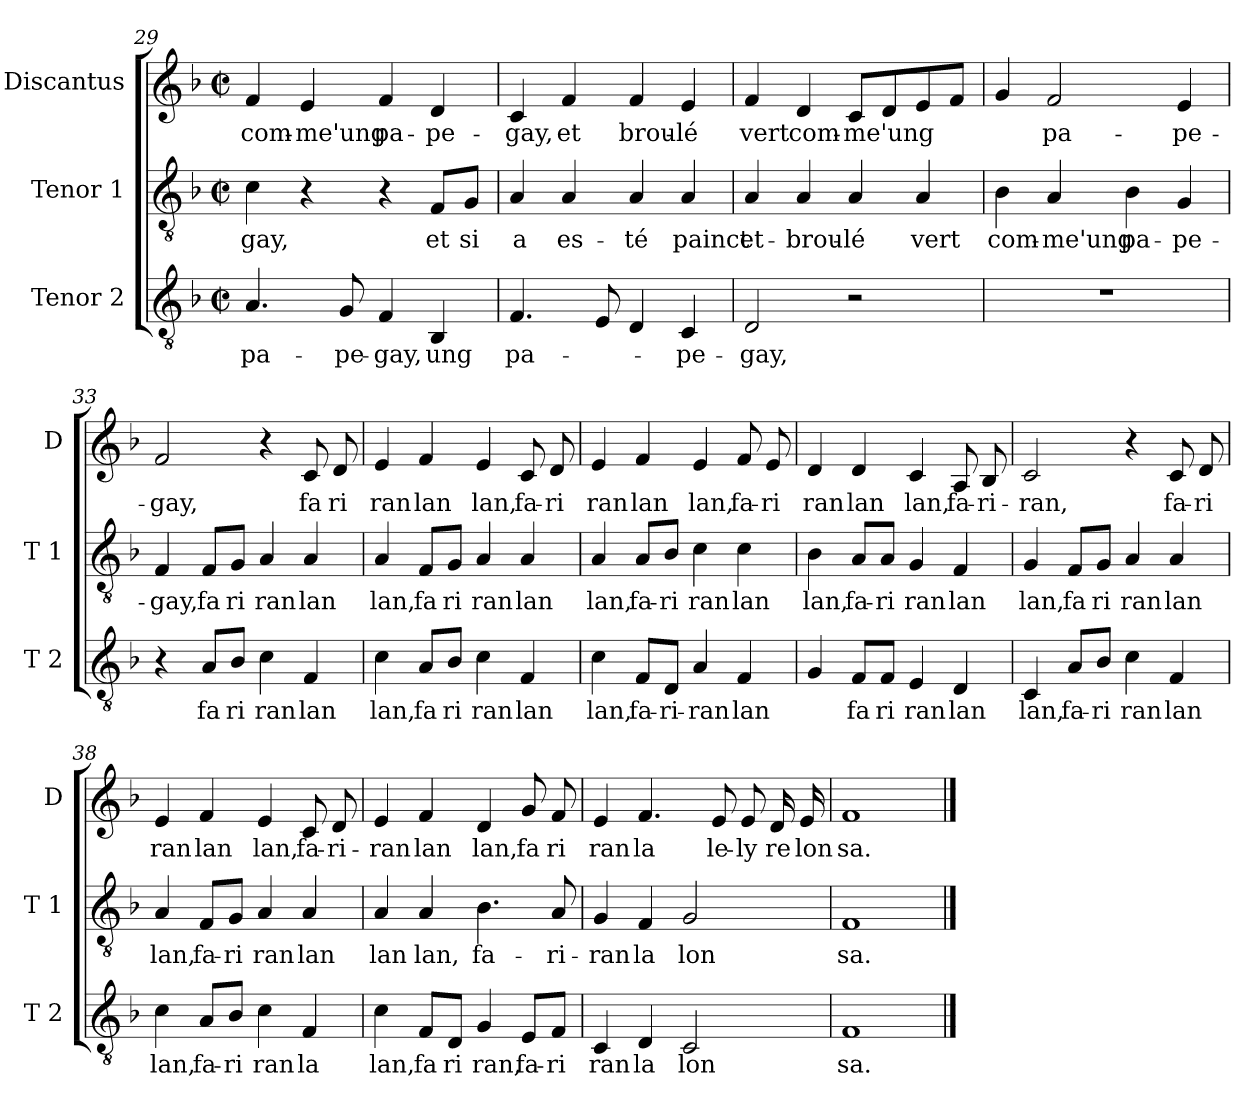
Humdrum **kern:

**kern	**text	**kern	**text	**kern	**text
*part3	*part3	*part2	*part2	*part1	*part1
*staff3	*staff3	*staff2	*staff2	*staff1	*staff1
*I"Tenor 2	*	*I"Tenor 1	*	*I"Discantus	*
*I'T 2	*	*I'T 1	*	*I'D	*
!!LO:PB:g=z
*clefGv2	*	*clefGv2	*	*clefG2	*
*k[b-]	*	*k[b-]	*	*k[b-]	*
*F:	*	*F:	*	*F:	*
*M2/2	*	*M2/2	*	*M2/2	*
*met(c|)	*	*met(c|)	*	*met(c|)	*
=29	=29	=29	=29	=29	=29
!	!LO:LY:b	!	!LO:LY:b	!	!LO:LY:b
4.A/	pa-	4c\	-gay,	4f/	com-
!	!	!	!	!	!LO:LY:b
.	.	4r	.	4e/	-me'ung
!	!LO:LY:b	!	!	!	!
8G/	-pe-	.	.	.	.
!	!LO:LY:b	!	!	!	!LO:LY:b
4F/	-gay,	4r	.	4f/	pa-
!	!LO:LY:b	!	!LO:LY:b	!	!LO:LY:b
4BB-/	ung	8F/L	et	4d/	-pe-
!	!	!	!LO:LY:b	!	!
.	.	8G/J	si	.	.
=30	=30	=30	=30	=30	=30
!	!LO:LY:b	!	!LO:LY:b	!	!LO:LY:b
4.F/	pa-	4A/	a	4c/	-gay,
!	!	!	!LO:LY:b	!	!LO:LY:b
.	.	4A/	es-	4f/	et
8E/	.	.	.	.	.
!	!	!	!LO:LY:b	!	!LO:LY:b
4D/	.	4A/	-té	4f/	brou-
!	!LO:LY:b	!	!LO:LY:b	!	!LO:LY:b
4C/	-pe-	4A/	painct	4e/	-lé
=31	=31	=31	=31	=31	=31
!	!LO:LY:b	!	!LO:LY:b	!	!LO:LY:b
2D/	-gay,	4A/	et-	4f/	vert
!	!	!	!LO:LY:b	!	!LO:LY:b
.	.	4A/	-brou-	4d/	com-
!	!	!	!LO:LY:b	!	!LO:LY:b
2r	.	4A/	-lé	8c/L	-me'ung
.	.	.	.	8d/	.
!	!	!	!LO:LY:b	!	!
.	.	4A/	vert	8e/	.
.	.	.	.	8f/J	.
=32	=32	=32	=32	=32	=32
!	!	!	!LO:LY:b	!	!
1r	.	4B-\	com-	4g/	.
!	!	!	!LO:LY:b	!	!LO:LY:b
.	.	4A/	-me'ung	2f/	pa-
!	!	!	!LO:LY:b	!	!
.	.	4B-\	pa-	.	.
!	!	!	!LO:LY:b	!	!LO:LY:b
.	.	4G/	-pe-	4e/	-pe-
!!LO:LB:g=z
=33	=33	=33	=33	=33	=33
!	!	!	!LO:LY:b	!	!LO:LY:b
4r	.	4F/	-gay,	2f/	-gay,
!	!LO:LY:b	!	!LO:LY:b	!	!
8A/L	fa	8F/L	fa	.	.
!	!LO:LY:b	!	!LO:LY:b	!	!
8B-/J	ri	8G/J	ri	.	.
!	!LO:LY:b	!	!LO:LY:b	!	!
4c\	ran	4A/	ran	4r	.
!	!LO:LY:b	!	!LO:LY:b	!	!LO:LY:b
4F/	lan	4A/	lan	8c/	fa
!	!	!	!	!	!LO:LY:b
.	.	.	.	8d/	ri
=34	=34	=34	=34	=34	=34
!	!LO:LY:b	!	!LO:LY:b	!	!LO:LY:b
4c\	lan,	4A/	lan,	4e/	ran
!	!LO:LY:b	!	!LO:LY:b	!	!LO:LY:b
8A/L	fa	8F/L	fa	4f/	lan
!	!LO:LY:b	!	!LO:LY:b	!	!
8B-/J	ri	8G/J	ri	.	.
!	!LO:LY:b	!	!LO:LY:b	!	!LO:LY:b
4c\	ran	4A/	ran	4e/	lan,
!	!LO:LY:b	!	!LO:LY:b	!	!LO:LY:b
4F/	lan	4A/	lan	8c/	fa-
!	!	!	!	!	!LO:LY:b
.	.	.	.	8d/	-ri
=35	=35	=35	=35	=35	=35
!	!LO:LY:b	!	!LO:LY:b	!	!LO:LY:b
4c\	lan,	4A/	lan,	4e/	ran
!	!LO:LY:b	!	!LO:LY:b	!	!LO:LY:b
8F/L	fa-	8A/L	fa-	4f/	lan
!	!LO:LY:b	!	!LO:LY:b	!	!
8D/J	-ri-	8B-/J	-ri	.	.
!	!LO:LY:b	!	!LO:LY:b	!	!LO:LY:b
4A/	-ran	4c\	ran	4e/	lan,
!	!LO:LY:b	!	!LO:LY:b	!	!LO:LY:b
4F/	lan	4c\	lan	8f/	fa-
!	!	!	!	!	!LO:LY:b
.	.	.	.	8e/	-ri
=36	=36	=36	=36	=36	=36
!	!	!	!LO:LY:b	!	!LO:LY:b
4G/	.	4B-\	lan,	4d/	ran
!	!LO:LY:b	!	!LO:LY:b	!	!LO:LY:b
8F/L	fa	8A/L	fa-	4d/	lan
!	!LO:LY:b	!	!LO:LY:b	!	!
8F/J	ri	8A/J	-ri	.	.
!	!LO:LY:b	!	!LO:LY:b	!	!LO:LY:b
4E/	ran	4G/	ran	4c/	lan,
!	!LO:LY:b	!	!LO:LY:b	!	!LO:LY:b
4D/	lan	4F/	lan	8A/	fa-
!	!	!	!	!	!LO:LY:b
.	.	.	.	8B-/	-ri-
!!LO:LB:g=z
=37	=37	=37	=37	=37	=37
!	!LO:LY:b	!	!LO:LY:b	!	!LO:LY:b
4C/	lan,	4G/	lan,	2c/	-ran,
!	!LO:LY:b	!	!LO:LY:b	!	!
8A/L	fa-	8F/L	fa	.	.
!	!LO:LY:b	!	!LO:LY:b	!	!
8B-/J	-ri	8G/J	ri	.	.
!	!LO:LY:b	!	!LO:LY:b	!	!
4c\	ran	4A/	ran	4r	.
!	!LO:LY:b	!	!LO:LY:b	!	!LO:LY:b
4F/	lan	4A/	lan	8c/	fa-
!	!	!	!	!	!LO:LY:b
.	.	.	.	8d/	-ri
=38	=38	=38	=38	=38	=38
!	!LO:LY:b	!	!LO:LY:b	!	!LO:LY:b
4c\	lan,	4A/	lan,	4e/	ran
!	!LO:LY:b	!	!LO:LY:b	!	!LO:LY:b
8A/L	fa-	8F/L	fa-	4f/	lan
!	!LO:LY:b	!	!LO:LY:b	!	!
8B-/J	-ri	8G/J	-ri	.	.
!	!LO:LY:b	!	!LO:LY:b	!	!LO:LY:b
4c\	ran	4A/	ran	4e/	lan,
!	!LO:LY:b	!	!LO:LY:b	!	!LO:LY:b
4F/	la	4A/	lan	8c/	fa-
!	!	!	!	!	!LO:LY:b
.	.	.	.	8d/	-ri-
=39	=39	=39	=39	=39	=39
!	!LO:LY:b	!	!LO:LY:b	!	!LO:LY:b
4c\	lan,	4A/	lan	4e/	-ran
!	!LO:LY:b	!	!LO:LY:b	!	!LO:LY:b
8F/L	fa	4A/	lan,	4f/	lan
!	!LO:LY:b	!	!	!	!
8D/J	ri	.	.	.	.
!	!LO:LY:b	!	!LO:LY:b	!	!LO:LY:b
4G/	ran,	4.B-\	fa-	4d/	lan,
!	!LO:LY:b	!	!	!	!LO:LY:b
8E/L	fa-	.	.	8g/	fa
!	!LO:LY:b	!	!LO:LY:b	!	!LO:LY:b
8F/J	-ri	8A/	-ri-	8f/	ri
=40	=40	=40	=40	=40	=40
!	!LO:LY:b	!	!LO:LY:b	!	!LO:LY:b
4C/	ran	4G/	-ran	4e/	ran
!	!LO:LY:b	!	!LO:LY:b	!	!LO:LY:b
4D/	la	4F/	la	4.f/	la
!	!LO:LY:b	!	!LO:LY:b	!	!
2C/	lon	2G/	lon	.	.
!	!	!	!	!	!LO:LY:b
.	.	.	.	8e/	le-
!	!	!	!	!	!LO:LY:b
.	.	.	.	8e/	-ly
!	!	!	!	!	!LO:LY:b
.	.	.	.	16d/	re
!	!	!	!	!	!LO:LY:b
.	.	.	.	16e/	lon
=41	=41	=41	=41	=41	=41
!	!LO:LY:b	!	!LO:LY:b	!	!LO:LY:b
1F	sa.	1F	sa.	1f	sa.
==	==	==	==	==	==
*-	*-	*-	*-	*-	*-
